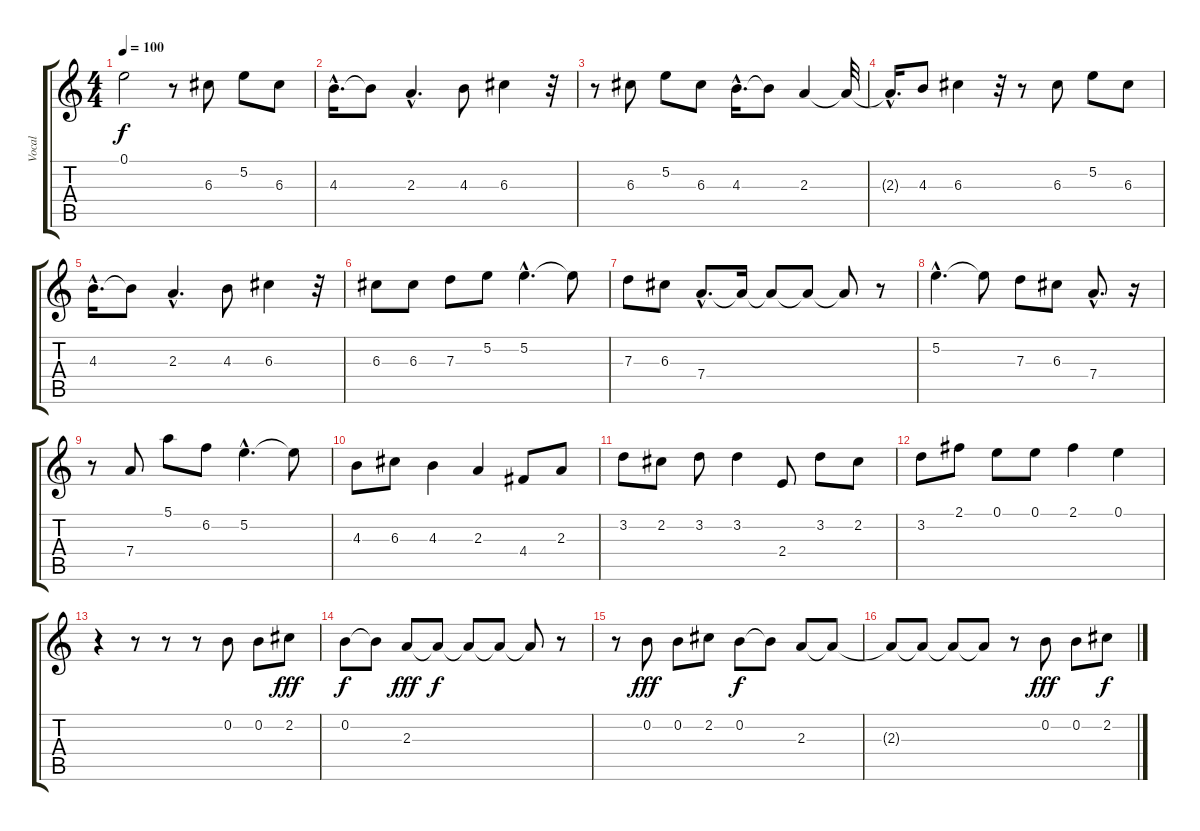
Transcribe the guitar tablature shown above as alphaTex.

\track ("Vocal" "Vocal") {instrument contrabass}
\staff {score tabs}
\tuning (E4 B3 G3 D3 A2 E2) {hide}
\ts (4 4)
\tempo 100
\clef g2
\ks c
0.1.2{dy f} r.8 6.3.8 5.2.8 6.3.8 |
4.3{hac}.16{d} 4.3{t}.8 2.3{hac}.4{d} 4.3.8 6.3.4 r.32 |
r.8 6.3.8 5.2.8 6.3.8 4.3{hac}.16{d} 4.3{t}.8 2.3.4 2.3{t}.32 |
2.3{hac t}.16{d} 4.3.8 6.3.4 r.32 r.8 6.3.8 5.2.8 6.3.8 |
4.3{hac}.16{d} 4.3{t}.8 2.3{hac}.4{d} 4.3.8 6.3.4 r.32 |
6.3.8 6.3.8 7.3.8 5.2.8 5.2{hac}.4{d} 5.2{t}.8 |
7.3.8 6.3.8 7.4{hac}.8{d} 7.4{t}.16 7.4{t}.8 7.4{t}.8 7.4{t}.8 r.8 |
5.2{hac}.4{d} 5.2{t}.8 7.3.8 6.3.8 7.4{hac}.8{d} r.16 |
r.8 7.4.8 5.1.8 6.2.8 5.2{hac}.4{d} 5.2{t}.8 |
4.3.8 6.3.8 4.3.4 2.3.4 4.4.8 2.3.8 |
3.2.8 2.2.8 3.2.8 3.2.4 2.4.8 3.2.8 2.2.8 |
3.2.8 2.1.8 0.1.8 0.1.8 2.1.4 0.1.4 |
r.4 r.8 r.8 r.8 0.2.8 0.2.8 2.2.8{dy fff} |
0.2.8{dy f} 0.2{t}.8 2.3.8{dy fff} 2.3{t}.8{dy f} 2.3{t}.8 2.3{t}.8 2.3{t}.8 r.8 |
r.8 0.2.8{dy fff} 0.2.8 2.2.8 0.2.8{dy f} 0.2{t}.8 2.3.8 2.3{t}.8 |
2.3{t}.8 2.3{t}.8 2.3{t}.8 2.3{t}.8 r.8 0.2.8{dy fff} 0.2.8 2.2.8{dy f}
